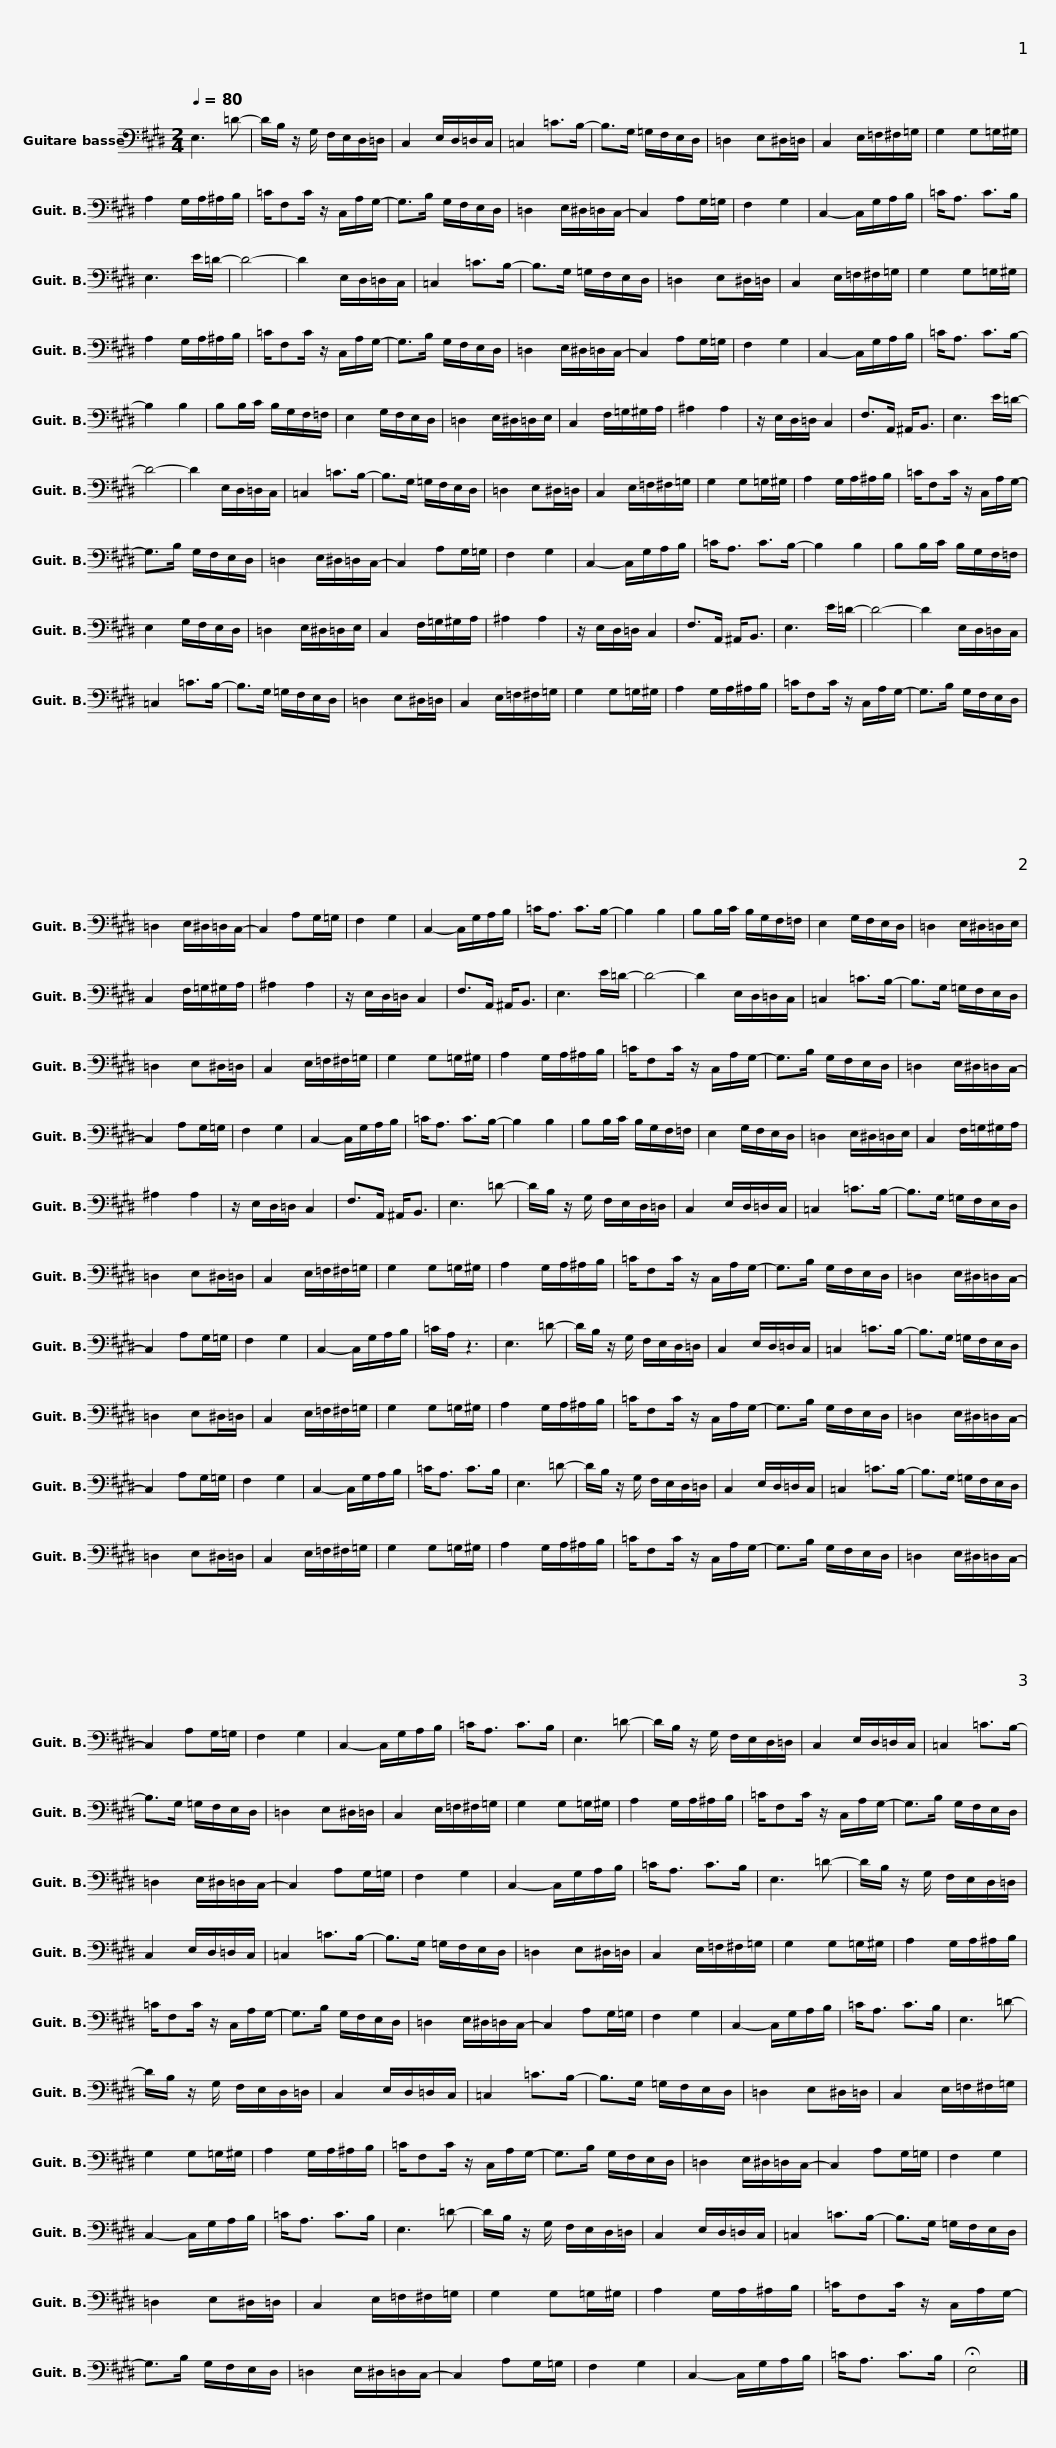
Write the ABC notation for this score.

X:1
L:1/8
Q:1/4=80
M:2/4
I:linebreak $
K:E
V:1 bass transpose=-12
V:1
 E,3 =D- | D/B,/ z/ G,/ F,/E,/D,/=D,/ | C,2 E,/D,/=D,/C,/ | =C,2 =C>B,- | B,>G, =G,/F,/E,/D,/ | %5
 =D,2 E,^D,/=D,/ | C,2 E,/=F,/^F,/=G,/ |$ G,2 G,=G,/^G,/ | A,2 G,/A,/^A,/B,/ | =C/F,C/ z/ C,/A,/G,/- | %10
 G,>B, G,/F,/E,/D,/ | =D,2 E,/^D,/=D,/C,/- | C,2 A,G,/=G,/ | F,2 G,2 | C,2- C,/G,/A,/B,/ |$ %15
 =C<A, C>B, | E,3 E/=D/- | D4- | D2 E,/D,/=D,/C,/ | =C,2 =C>B,- | %20
 B,>G, =G,/F,/E,/D,/ | =D,2 E,^D,/=D,/ | C,2 E,/=F,/^F,/=G,/ |$ G,2 G,=G,/^G,/ | A,2 G,/A,/^A,/B,/ | %25
 =C/F,C/ z/ C,/A,/G,/- | G,>B, G,/F,/E,/D,/ | =D,2 E,/^D,/=D,/C,/- | C,2 A,G,/=G,/ | F,2 G,2 | %30
 C,2- C,/G,/A,/B,/ |$ =C<A, C>B,- | B,2 B,2 | B,B,/C/ B,/G,/F,/=F,/ | E,2 G,/F,/E,/D,/ | %35
 =D,2 E,/^D,/=D,/E,/ | C,2 F,/=G,/^G,/A,/ | ^A,2 A,2 | z/ E,/D,/=D,/ C,2 |$ F,>A,, ^A,,<B,, | %40
 E,3 E/=D/- | D4- | D2 E,/D,/=D,/C,/ | =C,2 =C>B,- | B,>G, =G,/F,/E,/D,/ | %45
 =D,2 E,^D,/=D,/ | C,2 E,/=F,/^F,/=G,/ |$ G,2 G,=G,/^G,/ | A,2 G,/A,/^A,/B,/ | =C/F,C/ z/ C,/A,/G,/- | %50
 G,>B, G,/F,/E,/D,/ | =D,2 E,/^D,/=D,/C,/- | C,2 A,G,/=G,/ | F,2 G,2 | C,2- C,/G,/A,/B,/ |$ %55
 =C<A, C>B,- | B,2 B,2 | B,B,/C/ B,/G,/F,/=F,/ | E,2 G,/F,/E,/D,/ | =D,2 E,/^D,/=D,/E,/ | %60
 C,2 F,/=G,/^G,/A,/ | ^A,2 A,2 | z/ E,/D,/=D,/ C,2 |$ F,>A,, ^A,,<B,, | E,3 E/=D/- | %65
 D4- | D2 E,/D,/=D,/C,/ | =C,2 =C>B,- | B,>G, =G,/F,/E,/D,/ | =D,2 E,^D,/=D,/ | %70
 C,2 E,/=F,/^F,/=G,/ |$ G,2 G,=G,/^G,/ | A,2 G,/A,/^A,/B,/ | =C/F,C/ z/ C,/A,/G,/- | G,>B, G,/F,/E,/D,/ | %75
 =D,2 E,/^D,/=D,/C,/- | C,2 A,G,/=G,/ | F,2 G,2 | C,2- C,/G,/A,/B,/ |$ =C<A, C>B,- | %80
 B,2 B,2 | B,B,/C/ B,/G,/F,/=F,/ | E,2 G,/F,/E,/D,/ | =D,2 E,/^D,/=D,/E,/ | C,2 F,/=G,/^G,/A,/ | %85
 ^A,2 A,2 | z/ E,/D,/=D,/ C,2 |$ F,>A,, ^A,,<B,, | E,3 E/=D/- | D4- | %90
 D2 E,/D,/=D,/C,/ | =C,2 =C>B,- | B,>G, =G,/F,/E,/D,/ | =D,2 E,^D,/=D,/ | C,2 E,/=F,/^F,/=G,/ |$ %95
 G,2 G,=G,/^G,/ | A,2 G,/A,/^A,/B,/ | =C/F,C/ z/ C,/A,/G,/- | G,>B, G,/F,/E,/D,/ | =D,2 E,/^D,/=D,/C,/- | %100
 C,2 A,G,/=G,/ | F,2 G,2 | C,2- C,/G,/A,/B,/ |$ =C<A, C>B,- | B,2 B,2 | %105
 B,B,/C/ B,/G,/F,/=F,/ | E,2 G,/F,/E,/D,/ | =D,2 E,/^D,/=D,/E,/ | C,2 F,/=G,/^G,/A,/ | ^A,2 A,2 | %110
 z/ E,/D,/=D,/ C,2 |$ F,>A,, ^A,,<B,, | E,3 =D- | D/B,/ z/ G,/ F,/E,/D,/=D,/ | C,2 E,/D,/=D,/C,/ | %115
 =C,2 =C>B,- | B,>G, =G,/F,/E,/D,/ | =D,2 E,^D,/=D,/ |$ C,2 E,/=F,/^F,/=G,/ | G,2 G,=G,/^G,/ | %120
 A,2 G,/A,/^A,/B,/ | =C/F,C/ z/ C,/A,/G,/- | G,>B, G,/F,/E,/D,/ | =D,2 E,/^D,/=D,/C,/- | C,2 A,G,/=G,/ | %125
 F,2 G,2 |$ C,2- C,/G,/A,/B,/ | =C/A,/ z3 | E,3 =D- | D/B,/ z/ G,/ F,/E,/D,/=D,/ | %130
 C,2 E,/D,/=D,/C,/ | =C,2 =C>B,- | B,>G, =G,/F,/E,/D,/ | =D,2 E,^D,/=D,/ |$ C,2 E,/=F,/^F,/=G,/ | %135
 G,2 G,=G,/^G,/ | A,2 G,/A,/^A,/B,/ | =C/F,C/ z/ C,/A,/G,/- | G,>B, G,/F,/E,/D,/ | =D,2 E,/^D,/=D,/C,/- | %140
 C,2 A,G,/=G,/ | F,2 G,2 |$ C,2- C,/G,/A,/B,/ | =C<A, C>B, | E,3 =D- | %145
 D/B,/ z/ G,/ F,/E,/D,/=D,/ | C,2 E,/D,/=D,/C,/ | =C,2 =C>B,- | B,>G, =G,/F,/E,/D,/ |$ =D,2 E,^D,/=D,/ | %150
 C,2 E,/=F,/^F,/=G,/ | G,2 G,=G,/^G,/ | A,2 G,/A,/^A,/B,/ | =C/F,C/ z/ C,/A,/G,/- | G,>B, G,/F,/E,/D,/ | %155
 =D,2 E,/^D,/=D,/C,/- |$ C,2 A,G,/=G,/ | F,2 G,2 | C,2- C,/G,/A,/B,/ | =C<A, C>B, | %160
 E,3 =D- | D/B,/ z/ G,/ F,/E,/D,/=D,/ | C,2 E,/D,/=D,/C,/ | =C,2 =C>B,- |$ B,>G, =G,/F,/E,/D,/ | %165
 =D,2 E,^D,/=D,/ | C,2 E,/=F,/^F,/=G,/ | G,2 G,=G,/^G,/ | A,2 G,/A,/^A,/B,/ | =C/F,C/ z/ C,/A,/G,/- | %170
 G,>B, G,/F,/E,/D,/ |$ =D,2 E,/^D,/=D,/C,/- | C,2 A,G,/=G,/ | F,2 G,2 | C,2- C,/G,/A,/B,/ | %175
 =C<A, C>B, | E,3 =D- | D/B,/ z/ G,/ F,/E,/D,/=D,/ | C,2 E,/D,/=D,/C,/ |$ =C,2 =C>B,- | %180
 B,>G, =G,/F,/E,/D,/ | =D,2 E,^D,/=D,/ | C,2 E,/=F,/^F,/=G,/ | G,2 G,=G,/^G,/ | A,2 G,/A,/^A,/B,/ | %185
 =C/F,C/ z/ C,/A,/G,/- |$ G,>B, G,/F,/E,/D,/ | =D,2 E,/^D,/=D,/C,/- | C,2 A,G,/=G,/ | F,2 G,2 | %190
 C,2- C,/G,/A,/B,/ | =C<A, C>B, | E,3 =D- | D/B,/ z/ G,/ F,/E,/D,/=D,/ |$ C,2 E,/D,/=D,/C,/ | %195
 =C,2 =C>B,- | B,>G, =G,/F,/E,/D,/ | =D,2 E,^D,/=D,/ | C,2 E,/=F,/^F,/=G,/ | G,2 G,=G,/^G,/ | %200
 A,2 G,/A,/^A,/B,/ |$ =C/F,C/ z/ C,/A,/G,/- | G,>B, G,/F,/E,/D,/ | =D,2 E,/^D,/=D,/C,/- | C,2 A,G,/=G,/ | %205
 F,2 G,2 | C,2- C,/G,/A,/B,/ | =C<A, C>B, | E,3 =D- |$ D/B,/ z/ G,/ F,/E,/D,/=D,/ | %210
 C,2 E,/D,/=D,/C,/ | =C,2 =C>B,- | B,>G, =G,/F,/E,/D,/ | =D,2 E,^D,/=D,/ | C,2 E,/=F,/^F,/=G,/ | %215
 G,2 G,=G,/^G,/ |$ A,2 G,/A,/^A,/B,/ | =C/F,C/ z/ C,/A,/G,/- | G,>B, G,/F,/E,/D,/ | =D,2 E,/^D,/=D,/C,/- | %220
 C,2 A,G,/=G,/ | F,2 G,2 | C,2- C,/G,/A,/B,/ | =C<A, C>B, |$ !fermata!E,4 |] %225
